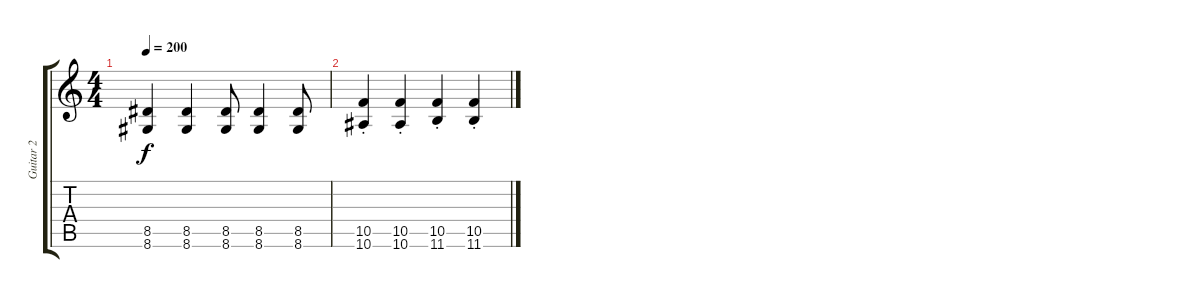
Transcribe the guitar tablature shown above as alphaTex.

\track ("Guitar 2" "Guitar 2") {instrument distortionguitar}
\staff {score tabs}
\tuning (D4 A3 F3 C3 G2 C2) {hide}
\ts (4 4)
\tempo 200
\clef g2
\ks c
(8.5 8.6).4{dy f} (8.5 8.6).4 (8.5 8.6).8 (8.5 8.6).4 (8.5 8.6).8 |
(10.5{st} 10.6{st}).4 (10.5{st} 10.6{st}).4 (10.5{st} 11.6{st}).4 (10.5{st} 11.6{st}).4
